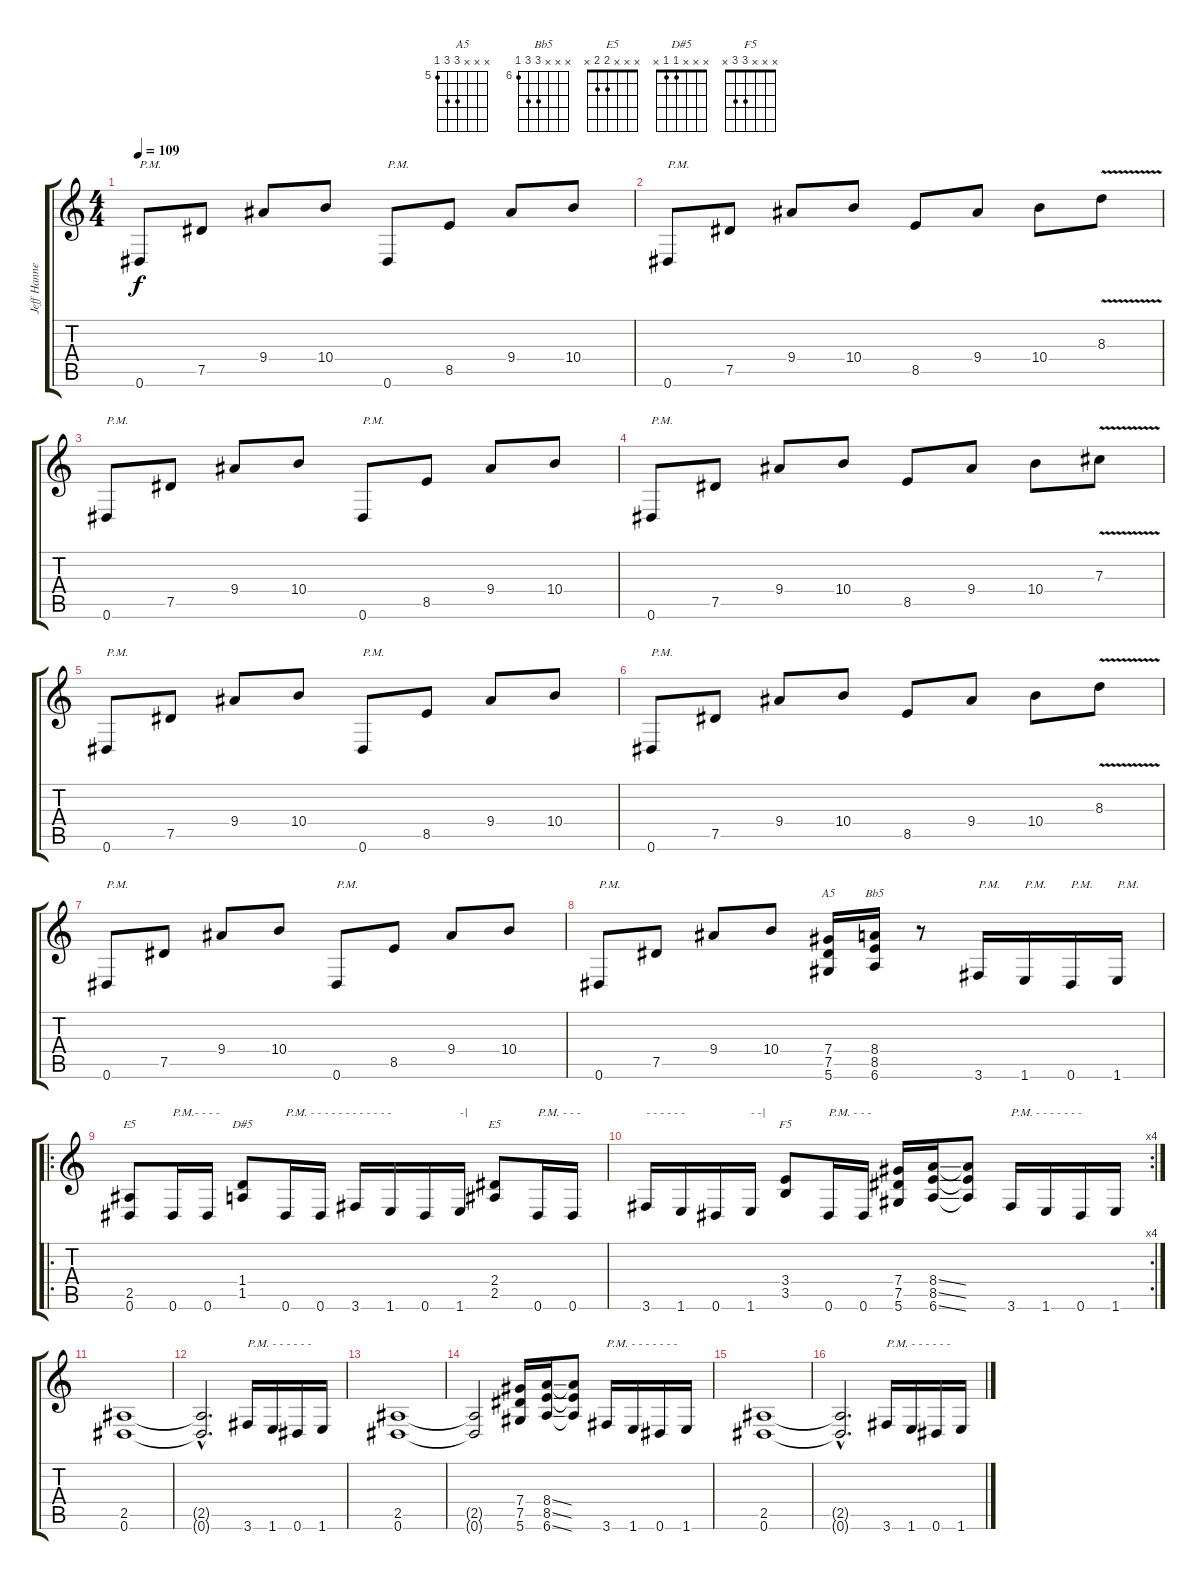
\track ("Jeff Hanneman" "Jeff Hanne") {instrument distortionguitar}
\staff {score tabs}
\tuning (Eb4 Bb3 Gb3 Db3 Ab2 Eb2) {hide}
\chord ("A5" x x x 7 7 5) {firstfret 5}
\chord ("Bb5" x x x 8 8 6) {firstfret 6}
\chord ("E5" x x x x 2 0)
\chord ("D#5" x x x 1 1 x)
\chord ("E5" x x x 2 2 x)
\chord ("F5" x x x 3 3 x)
\ts (4 4)
\tempo 109
\clef g2
\ks c
0.6.8{txt "P.M." dy f} 7.5.8 9.4.8 10.4.8 0.6.8{txt "P.M."} 8.5.8 9.4.8 10.4.8 |
0.6.8{txt "P.M."} 7.5.8 9.4.8 10.4.8 8.5.8 9.4.8 10.4.8 8.3{v}.8 |
0.6.8{txt "P.M."} 7.5.8 9.4.8 10.4.8 0.6.8{txt "P.M."} 8.5.8 9.4.8 10.4.8 |
0.6.8{txt "P.M."} 7.5.8 9.4.8 10.4.8 8.5.8 9.4.8 10.4.8 7.3{v}.8 |
0.6.8{txt "P.M."} 7.5.8 9.4.8 10.4.8 0.6.8{txt "P.M."} 8.5.8 9.4.8 10.4.8 |
0.6.8{txt "P.M."} 7.5.8 9.4.8 10.4.8 8.5.8 9.4.8 10.4.8 8.3{v}.8 |
0.6.8{txt "P.M."} 7.5.8 9.4.8 10.4.8 0.6.8{txt "P.M."} 8.5.8 9.4.8 10.4.8 |
0.6.8{txt "P.M."} 7.5.8 9.4.8 10.4.8 (7.4 7.5 5.6).16{ch "A5"} (8.4 8.5 6.6).16{ch "Bb5"} r.8 3.6.16{txt "P.M."} 1.6.16{txt "P.M."} 0.6.16{txt "P.M."} 1.6.16{txt "P.M."} |
\ro
(2.5 0.6).8{ch "E5"} 0.6.16{txt "P.M.- - - -"} 0.6.16 (1.4 1.5).8{ch "D#5"} 0.6.16{txt "P.M. - - - - - - - - - - - -"} 0.6.16 3.6.16 1.6.16 0.6.16 1.6.16{txt "-|"} (2.4 2.5).8{ch "E5"} 0.6.16{txt "P.M. - - - "} 0.6.16 |
\rc 4
3.6.16{txt "- - - - - - "} 1.6.16 0.6.16 1.6.16{txt "- -|"} (3.4 3.5).8{ch "F5"} 0.6.16{txt "P.M. - - - "} 0.6.16 (7.4 7.5 5.6).16 (8.4{ss} 8.5{ss} 6.6{ss}).16 (8.4{t} 8.5{t} 6.6{t}).8 3.6.16{txt "P.M. - - - - - - - "} 1.6.16 0.6.16 1.6.16 |
(2.5 0.6).1 |
(2.5{hac t} 0.6{hac t}).2{d} 3.6.16{txt "P.M. - - - - - -"} 1.6.16 0.6.16 1.6.16 |
(2.5 0.6).1 |
(2.5{t} 0.6{t}).2 (7.4 7.5 5.6).16 (8.4{ss} 8.5{ss} 6.6{ss}).16 (8.4{t} 8.5{t} 6.6{t}).8 3.6.16{txt "P.M. - - - - - - - "} 1.6.16 0.6.16 1.6.16 |
(2.5 0.6).1 |
(2.5{hac t} 0.6{hac t}).2{d} 3.6.16{txt "P.M. - - - - - -"} 1.6.16 0.6.16 1.6.16
